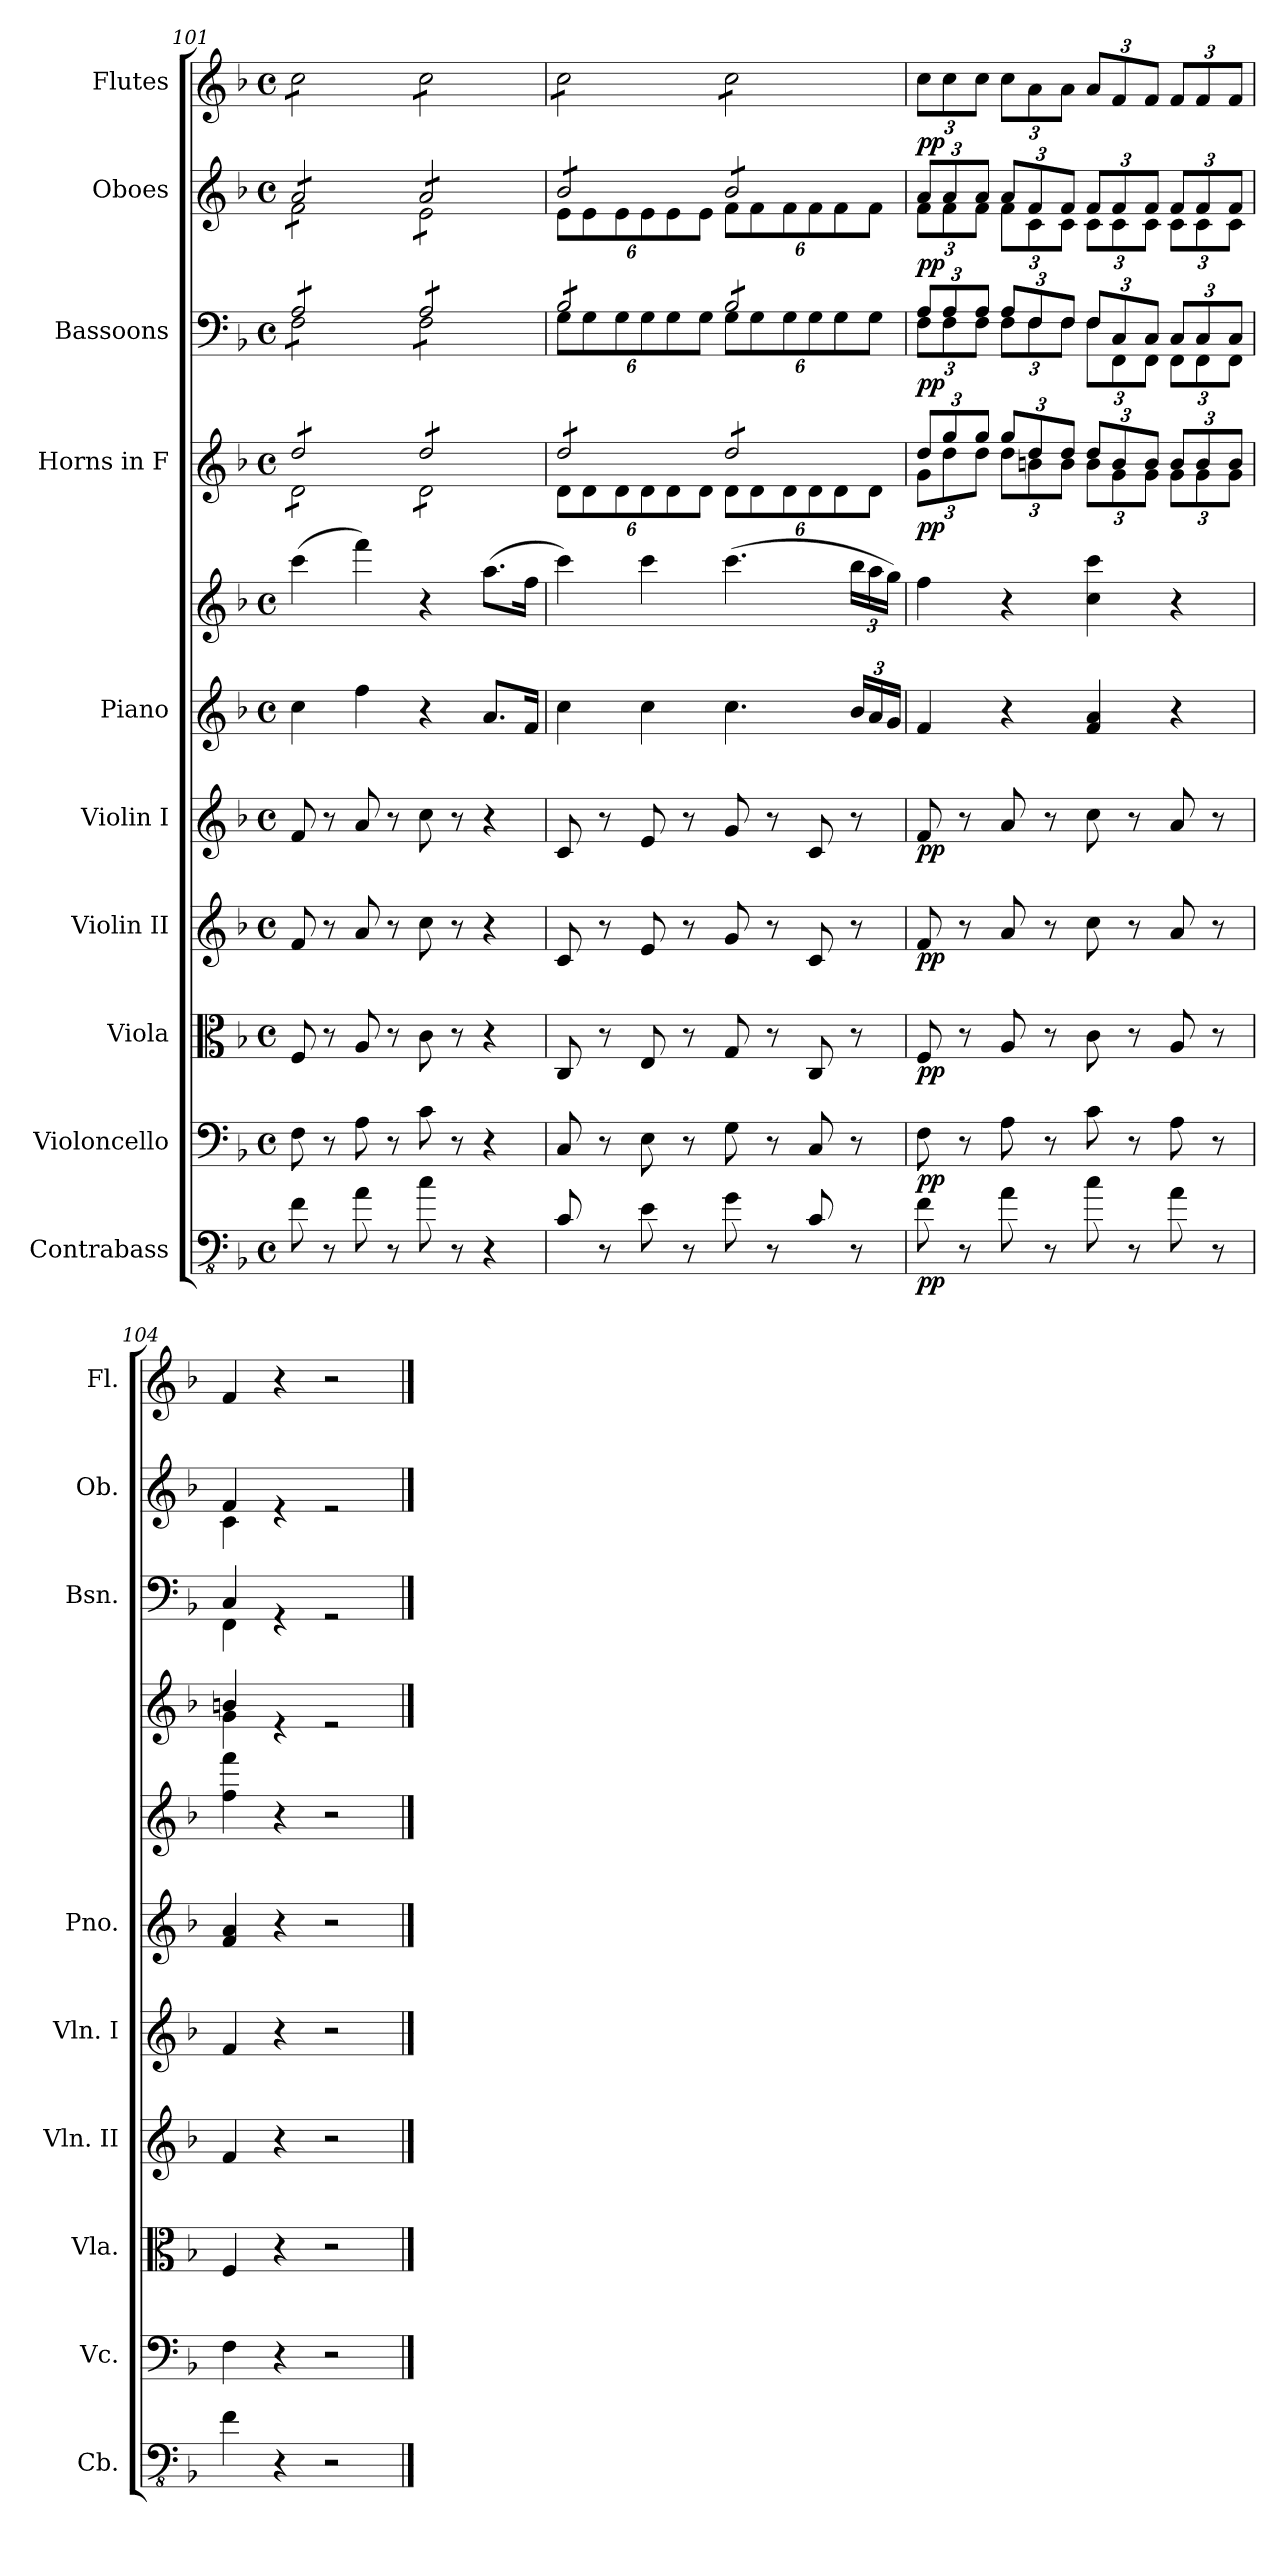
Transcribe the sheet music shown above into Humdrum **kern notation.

**kern	**dynam	**kern	**dynam	**kern	**dynam	**kern	**dynam	**kern	**dynam	**kern	**kern	**kern	**dynam	**kern	**dynam	**kern	**dynam	**kern	**dynam
*part10	*part10	*part9	*part9	*part8	*part8	*part7	*part7	*part6	*part6	*part5	*part5	*part4	*part4	*part3	*part3	*part2	*part2	*part1	*part1
*staff11	*staff11	*staff10	*staff10	*staff9	*staff9	*staff8	*staff8	*staff7	*staff7	*staff6	*staff5	*staff4	*staff4	*staff3	*staff3	*staff2	*staff2	*staff1	*staff1
*I"Contrabass	*	*I"Violoncello	*	*I"Viola	*	*I"Violin II	*	*I"Violin I	*	*I"Piano	*	*I"Horns in F	*	*I"Bassoons	*	*I"Oboes	*	*I"Flutes	*
*I'Cb.	*	*I'Vc.	*	*I'Vla.	*	*I'Vln. II	*	*I'Vln. I	*	*I'Pno.	*	*	*	*I'Bsn.	*	*I'Ob.	*	*I'Fl.	*
*clefFv4	*	*clefF4	*	*clefC3	*	*clefG2	*	*clefG2	*	*clefG2	*clefG2	*clefG2	*	*clefF4	*	*clefG2	*	*clefG2	*
*ITrd7c12	*	*	*	*	*	*	*	*	*	*	*	*ITrd4c7	*	*	*	*	*	*	*
*k[b-]	*	*k[b-]	*	*k[b-]	*	*k[b-]	*	*k[b-]	*	*k[b-]	*k[b-]	*k[b-e-]	*	*k[b-]	*	*k[b-]	*	*k[b-]	*
*M4/4	*	*M4/4	*	*M4/4	*	*M4/4	*	*M4/4	*	*M4/4	*M4/4	*M4/4	*	*M4/4	*	*M4/4	*	*M4/4	*
*met(c)	*	*met(c)	*	*met(c)	*	*met(c)	*	*met(c)	*	*met(c)	*met(c)	*met(c)	*	*met(c)	*	*met(c)	*	*met(c)	*
=101	=101	=101	=101	=101	=101	=101	=101	=101	=101	=101	=101	=101	=101	=101	=101	=101	=101	=101	=101
*	*	*	*	*	*	*	*	*	*	*	*	*^	*	*^	*	*^	*	*	*
*	*	*	*	*	*	*	*	*	*	*	*	*tremolo	*	*	*	*	*	*	*	*	*	*
*	*	*	*	*	*	*	*	*	*	*	*	*	*	*	*tremolo	*	*	*	*	*	*	*
*	*	*	*	*	*	*	*	*	*	*	*	*	*	*	*	*	*	*tremolo	*	*	*	*
*	*	*	*	*	*	*	*	*	*	*	*	*	*	*	*	*	*	*	*	*	*tremolo	*
8FF\	.	8F\	.	8F/	.	8f/	.	8f/	.	4cc\	(>4ccc\	12g/L	12G\L	.	12A/L	12F\L	.	12a/L	12f\L	.	12cc\L	.
.	.	.	.	.	.	.	.	.	.	.	.	12g/	12G\	.	12A/	12F\	.	12a/	12f\	.	12cc\	.
8r	.	8r	.	8r	.	8r	.	8r	.	.	.	.	.	.	.	.	.	.	.	.	.	.
.	.	.	.	.	.	.	.	.	.	.	.	12g/	12G\	.	12A/	12F\	.	12a/	12f\	.	12cc\	.
8AA\	.	8A\	.	8A/	.	8a/	.	8a/	.	4ff\	4fff\)	12g/	12G\	.	12A/	12F\	.	12a/	12f\	.	12cc\	.
.	.	.	.	.	.	.	.	.	.	.	.	12g/	12G\	.	12A/	12F\	.	12a/	12f\	.	12cc\	.
8r	.	8r	.	8r	.	8r	.	8r	.	.	.	.	.	.	.	.	.	.	.	.	.	.
.	.	.	.	.	.	.	.	.	.	.	.	12g/J	12G\J	.	12A/J	12F\J	.	12a/J	12f\J	.	12cc\J	.
8C\	.	8c\	.	8c\	.	8cc\	.	8cc\	.	4r	4r	12g/L	12G\L	.	12A/L	12F\L	.	12a/L	12e\L	.	12cc\L	.
.	.	.	.	.	.	.	.	.	.	.	.	12g/	12G\	.	12A/	12F\	.	12a/	12e\	.	12cc\	.
8r	.	8r	.	8r	.	8r	.	8r	.	.	.	.	.	.	.	.	.	.	.	.	.	.
.	.	.	.	.	.	.	.	.	.	.	.	12g/	12G\	.	12A/	12F\	.	12a/	12e\	.	12cc\	.
4r	.	4r	.	4r	.	4r	.	4r	.	8.a/L	(8.aa\L	12g/	12G\	.	12A/	12F\	.	12a/	12e\	.	12cc\	.
.	.	.	.	.	.	.	.	.	.	.	.	12g/	12G\	.	12A/	12F\	.	12a/	12e\	.	12cc\	.
.	.	.	.	.	.	.	.	.	.	.	.	12g/J	12G\J	.	12A/J	12F\J	.	12a/J	12e\J	.	12cc\J	.
.	.	.	.	.	.	.	.	.	.	16f/Jk	16ff\Jk	.	.	.	.	.	.	.	.	.	.	.
=102	=102	=102	=102	=102	=102	=102	=102	=102	=102	=102	=102	=102	=102	=102	=102	=102	=102	=102	=102	=102	=102	=102
8CC/	.	8C/	.	8C/	.	8c/	.	8c/	.	4cc\	4ccc\)	12g/L	12G\L	.	12B-/L	12G\L	.	12b-/L	12e\L	.	12cc\L	.
.	.	.	.	.	.	.	.	.	.	.	.	12g/	12G\	.	12B-/	12G\	.	12b-/	12e\	.	12cc\	.
8r	.	8r	.	8r	.	8r	.	8r	.	.	.	.	.	.	.	.	.	.	.	.	.	.
.	.	.	.	.	.	.	.	.	.	.	.	12g/	12G\	.	12B-/	12G\	.	12b-/	12e\	.	12cc\	.
8EE\	.	8E\	.	8E/	.	8e/	.	8e/	.	4cc\	4ccc\	12g/	12G\	.	12B-/	12G\	.	12b-/	12e\	.	12cc\	.
.	.	.	.	.	.	.	.	.	.	.	.	12g/	12G\	.	12B-/	12G\	.	12b-/	12e\	.	12cc\	.
8r	.	8r	.	8r	.	8r	.	8r	.	.	.	.	.	.	.	.	.	.	.	.	.	.
.	.	.	.	.	.	.	.	.	.	.	.	12g/J	12G\J	.	12B-/J	12G\J	.	12b-/J	12e\J	.	12cc\J	.
8GG\	.	8G\	.	8G/	.	8g/	.	8g/	.	4.cc\	(4.ccc\	12g/L	12G\L	.	12B-/L	12G\L	.	12b-/L	12f\L	.	12cc\L	.
.	.	.	.	.	.	.	.	.	.	.	.	12g/	12G\	.	12B-/	12G\	.	12b-/	12f\	.	12cc\	.
8r	.	8r	.	8r	.	8r	.	8r	.	.	.	.	.	.	.	.	.	.	.	.	.	.
.	.	.	.	.	.	.	.	.	.	.	.	12g/	12G\	.	12B-/	12G\	.	12b-/	12f\	.	12cc\	.
8CC/	.	8C/	.	8C/	.	8c/	.	8c/	.	.	.	12g/	12G\	.	12B-/	12G\	.	12b-/	12f\	.	12cc\	.
.	.	.	.	.	.	.	.	.	.	.	.	12g/	12G\	.	12B-/	12G\	.	12b-/	12f\	.	12cc\	.
*	*	*	*	*	*	*	*	*	*	*Xbrackettup	*Xbrackettup	*	*	*	*	*	*	*	*	*	*	*
8r	.	8r	.	8r	.	8r	.	8r	.	24b-/LL	24bb-\LL	.	.	.	.	.	.	.	.	.	.	.
.	.	.	.	.	.	.	.	.	.	24a/	24aa\	12g/J	12G\J	.	12B-/J	12G\J	.	12b-/J	12f\J	.	12cc\J	.
*	*	*	*	*	*	*	*	*	*	*	*	*	*	*	*	*	*	*	*	*	*Xtremolo	*
*	*	*	*	*	*	*	*	*	*	*	*	*	*	*	*	*	*	*Xtremolo	*	*	*	*
*	*	*	*	*	*	*	*	*	*	*	*	*	*	*	*Xtremolo	*	*	*	*	*	*	*
*	*	*	*	*	*	*	*	*	*	*	*	*Xtremolo	*	*	*	*	*	*	*	*	*	*
.	.	.	.	.	.	.	.	.	.	24g/JJ	24gg\JJ)	.	.	.	.	.	.	.	.	.	.	.
!!LO:PB:g=z
=103	=103	=103	=103	=103	=103	=103	=103	=103	=103	=103	=103	=103	=103	=103	=103	=103	=103	=103	=103	=103	=103	=103
*	*	*	*	*	*	*	*	*	*	*	*	*Xbrackettup	*	*	*Xbrackettup	*	*	*Xbrackettup	*	*	*Xbrackettup	*
!	!LO:DY:b	!	!LO:DY:b	!	!LO:DY:b	!	!LO:DY:b	!	!LO:DY:b	!	!	!	!	!LO:DY:b	!	!	!LO:DY:b	!	!	!LO:DY:b	!	!LO:DY:b
8FF\	pp	8F\	pp	8F/	pp	8f/	pp	8f/	pp	4f/	4ff\	12g/L	12c\L	pp	12A/L	12F\L	pp	12a/L	12f\L	pp	12cc\L	pp
.	.	.	.	.	.	.	.	.	.	.	.	12cc/	12g\	.	12A/	12F\	.	12a/	12f\	.	12cc\	.
8r	.	8r	.	8r	.	8r	.	8r	.	.	.	.	.	.	.	.	.	.	.	.	.	.
.	.	.	.	.	.	.	.	.	.	.	.	12cc/J	12g\J	.	12A/J	12F\J	.	12a/J	12f\J	.	12cc\J	.
8AA\	.	8A\	.	8A/	.	8a/	.	8a/	.	4r	4r	12cc/L	12g\L	.	12A/L	12F\L	.	12a/L	12f\L	.	12cc\L	.
.	.	.	.	.	.	.	.	.	.	.	.	12g/	12en\	.	12F/	12F\	.	12f/	12c\	.	12a\	.
8r	.	8r	.	8r	.	8r	.	8r	.	.	.	.	.	.	.	.	.	.	.	.	.	.
.	.	.	.	.	.	.	.	.	.	.	.	12g/J	12e\J	.	12F/J	12F\J	.	12f/J	12c\J	.	12a\J	.
8C\	.	8c\	.	8c\	.	8cc\	.	8cc\	.	4f/ 4a/	4cc\ 4ccc\	12g/L	12e\L	.	12F/L	12F\L	.	12f/L	12c\L	.	12a/L	.
.	.	.	.	.	.	.	.	.	.	.	.	12e/	12c\	.	12C/	12FF\	.	12f/	12c\	.	12f/	.
8r	.	8r	.	8r	.	8r	.	8r	.	.	.	.	.	.	.	.	.	.	.	.	.	.
.	.	.	.	.	.	.	.	.	.	.	.	12e/J	12c\J	.	12C/J	12FF\J	.	12f/J	12c\J	.	12f/J	.
8AA\	.	8A\	.	8A/	.	8a/	.	8a/	.	4r	4r	12e/L	12c\L	.	12C/L	12FF\L	.	12f/L	12c\L	.	12f/L	.
.	.	.	.	.	.	.	.	.	.	.	.	12e/	12c\	.	12C/	12FF\	.	12f/	12c\	.	12f/	.
8r	.	8r	.	8r	.	8r	.	8r	.	.	.	.	.	.	.	.	.	.	.	.	.	.
.	.	.	.	.	.	.	.	.	.	.	.	12e/J	12c\J	.	12C/J	12FF\J	.	12f/J	12c\J	.	12f/J	.
=104	=104	=104	=104	=104	=104	=104	=104	=104	=104	=104	=104	=104	=104	=104	=104	=104	=104	=104	=104	=104	=104	=104
4FF\	.	4F\	.	4F/	.	4f/	.	4f/	.	4f/ 4a/	4ff\ 4fff\	4en/	4c\	.	4C/	4FF\	.	4f/	4c\	.	4f/	.
4r	.	4r	.	4r	.	4r	.	4r	.	4r	4r	4re	2.ryy	.	4rGG	2.ryy	.	4re	2.ryy	.	4r	.
2r	.	2r	.	2r	.	2r	.	2r	.	2r	2r	2re	.	.	2rGG	.	.	2re	.	.	2r	.
*	*	*	*	*	*	*	*	*	*	*	*	*v	*v	*	*	*	*	*v	*v	*	*	*
*	*	*	*	*	*	*	*	*	*	*	*	*	*	*v	*v	*	*	*	*	*
==	==	==	==	==	==	==	==	==	==	==	==	==	==	==	==	==	==	==	==
*-	*-	*-	*-	*-	*-	*-	*-	*-	*-	*-	*-	*-	*-	*-	*-	*-	*-	*-	*-
